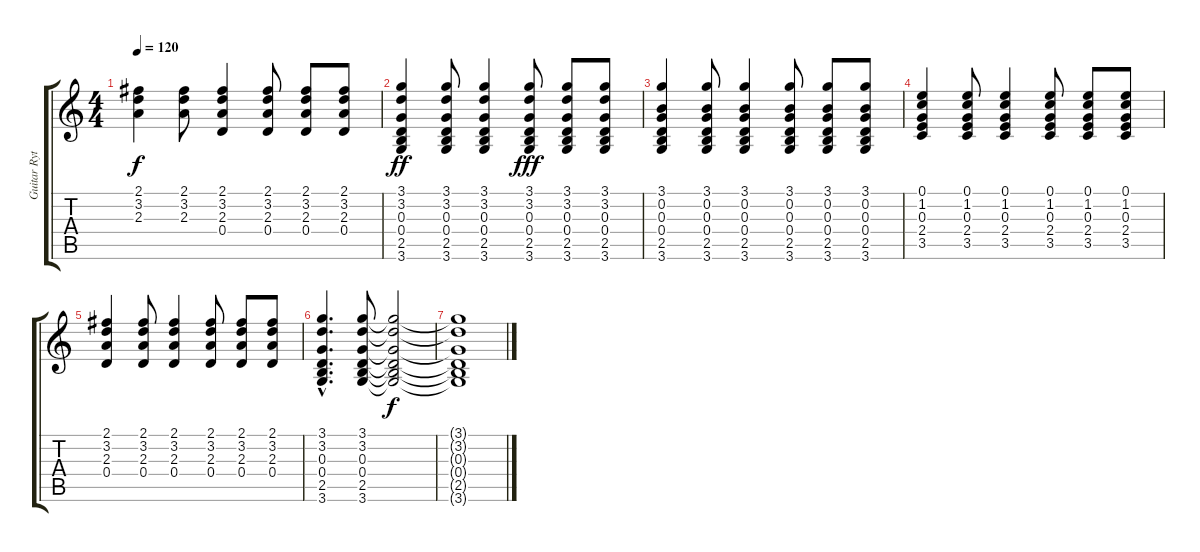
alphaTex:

\track ("Guitar Rythym" "Guitar Ryt") {instrument acousticguitarnylon}
\staff {score tabs}
\tuning (E4 B3 G3 D3 A2 E2) {hide}
\ts (4 4)
\tempo 120
\clef g2
\ks c
(2.1 3.2 2.3).4{dy f} (2.1 3.2 2.3).8 (2.1 3.2 2.3 0.4).4 (2.1 3.2 2.3 0.4).8 (2.1 3.2 2.3 0.4).8 (2.1 3.2 2.3 0.4).8 |
(3.1 3.2 0.3 0.4 2.5 3.6).4{dy ff} (3.1 3.2 0.3 0.4 2.5 3.6).8 (3.1 3.2 0.3 0.4 2.5 3.6).4 (3.1 3.2 0.3 0.4 2.5 3.6).8{dy fff} (3.1 3.2 0.3 0.4 2.5 3.6).8 (3.1 3.2 0.3 0.4 2.5 3.6).8 |
(3.1 0.2 0.3 0.4 2.5 3.6).4 (3.1 0.2 0.3 0.4 2.5 3.6).8 (3.1 0.2 0.3 0.4 2.5 3.6).4 (3.1 0.2 0.3 0.4 2.5 3.6).8 (3.1 0.2 0.3 0.4 2.5 3.6).8 (3.1 0.2 0.3 0.4 2.5 3.6).8 |
(0.1 1.2 0.3 2.4 3.5).4 (0.1 1.2 0.3 2.4 3.5).8 (0.1 1.2 0.3 2.4 3.5).4 (0.1 1.2 0.3 2.4 3.5).8 (0.1 1.2 0.3 2.4 3.5).8 (0.1 1.2 0.3 2.4 3.5).8 |
(2.1 3.2 2.3 0.4).4 (2.1 3.2 2.3 0.4).8 (2.1 3.2 2.3 0.4).4 (2.1 3.2 2.3 0.4).8 (2.1 3.2 2.3 0.4).8 (2.1 3.2 2.3 0.4).8 |
(3.1{hac} 3.2{hac} 0.3{hac} 0.4{hac} 2.5{hac} 3.6{hac}).4{d} (3.1 3.2 0.3 0.4 2.5 3.6).8 (3.1{t} 3.2{t} 0.3{t} 0.4{t} 2.5{t} 3.6{t}).2{dy f} |
(3.1{t} 3.2{t} 0.3{t} 0.4{t} 2.5{t} 3.6{t}).1
